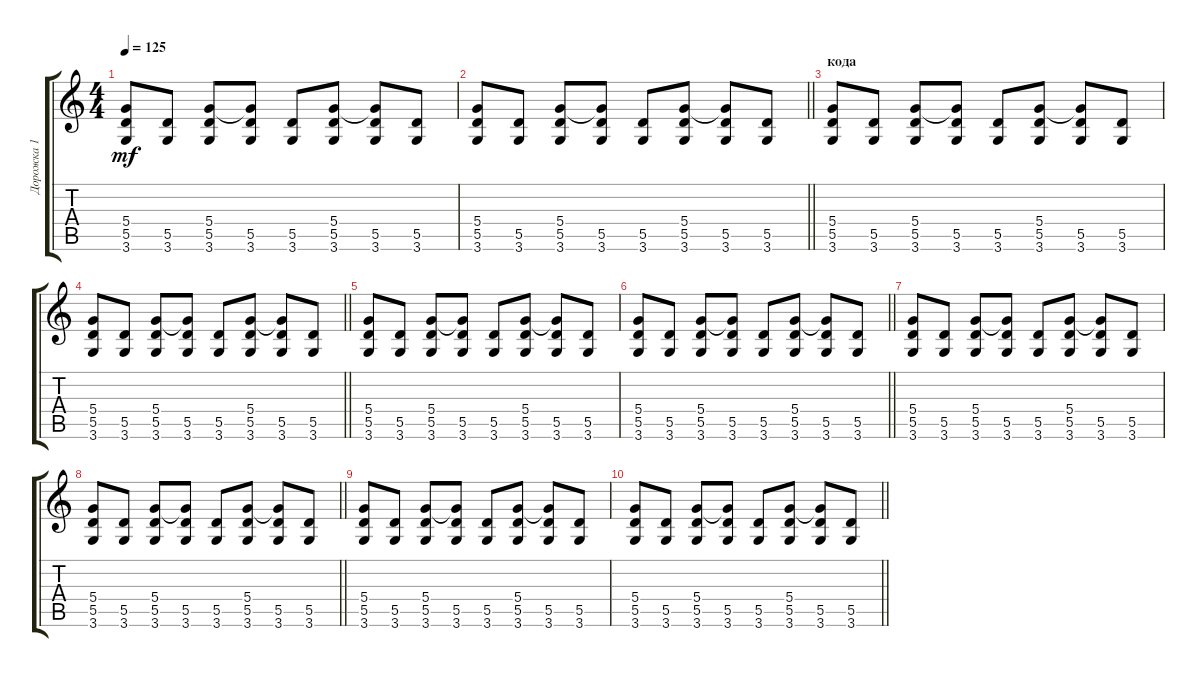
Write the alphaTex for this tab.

\track ("Дорожка 1" "Дорожка 1") {instrument distortionguitar}
\staff {score tabs}
\tuning (E4 B3 G3 D3 A2 E2) {hide}
\ts (4 4)
\tempo 125
\clef g2
\ks c
(5.4 5.5 3.6).8{dy mf} (5.5 3.6).8 (5.4 5.5 3.6).8 (5.4{t} 5.5 3.6).8 (5.5 3.6).8 (5.4 5.5 3.6).8 (5.4{t} 5.5 3.6).8 (5.5 3.6).8 |
\barLineRight lightlight
(5.4 5.5 3.6).8 (5.5 3.6).8 (5.4 5.5 3.6).8 (5.4{t} 5.5 3.6).8 (5.5 3.6).8 (5.4 5.5 3.6).8 (5.4{t} 5.5 3.6).8 (5.5 3.6).8 |
\section ("" "кода")
(5.4 5.5 3.6).8 (5.5 3.6).8 (5.4 5.5 3.6).8 (5.4{t} 5.5 3.6).8 (5.5 3.6).8 (5.4 5.5 3.6).8 (5.4{t} 5.5 3.6).8 (5.5 3.6).8 |
\barLineRight lightlight
(5.4 5.5 3.6).8 (5.5 3.6).8 (5.4 5.5 3.6).8 (5.4{t} 5.5 3.6).8 (5.5 3.6).8 (5.4 5.5 3.6).8 (5.4{t} 5.5 3.6).8 (5.5 3.6).8 |
(5.4 5.5 3.6).8 (5.5 3.6).8 (5.4 5.5 3.6).8 (5.4{t} 5.5 3.6).8 (5.5 3.6).8 (5.4 5.5 3.6).8 (5.4{t} 5.5 3.6).8 (5.5 3.6).8 |
\barLineRight lightlight
(5.4 5.5 3.6).8 (5.5 3.6).8 (5.4 5.5 3.6).8 (5.4{t} 5.5 3.6).8 (5.5 3.6).8 (5.4 5.5 3.6).8 (5.4{t} 5.5 3.6).8 (5.5 3.6).8 |
(5.4 5.5 3.6).8 (5.5 3.6).8 (5.4 5.5 3.6).8 (5.4{t} 5.5 3.6).8 (5.5 3.6).8 (5.4 5.5 3.6).8 (5.4{t} 5.5 3.6).8 (5.5 3.6).8 |
\barLineRight lightlight
(5.4 5.5 3.6).8 (5.5 3.6).8 (5.4 5.5 3.6).8 (5.4{t} 5.5 3.6).8 (5.5 3.6).8 (5.4 5.5 3.6).8 (5.4{t} 5.5 3.6).8 (5.5 3.6).8 |
(5.4 5.5 3.6).8 (5.5 3.6).8 (5.4 5.5 3.6).8 (5.4{t} 5.5 3.6).8 (5.5 3.6).8 (5.4 5.5 3.6).8 (5.4{t} 5.5 3.6).8 (5.5 3.6).8 |
\barLineRight lightlight
(5.4 5.5 3.6).8 (5.5 3.6).8 (5.4 5.5 3.6).8 (5.4{t} 5.5 3.6).8 (5.5 3.6).8 (5.4 5.5 3.6).8 (5.4{t} 5.5 3.6).8 (5.5 3.6).8
